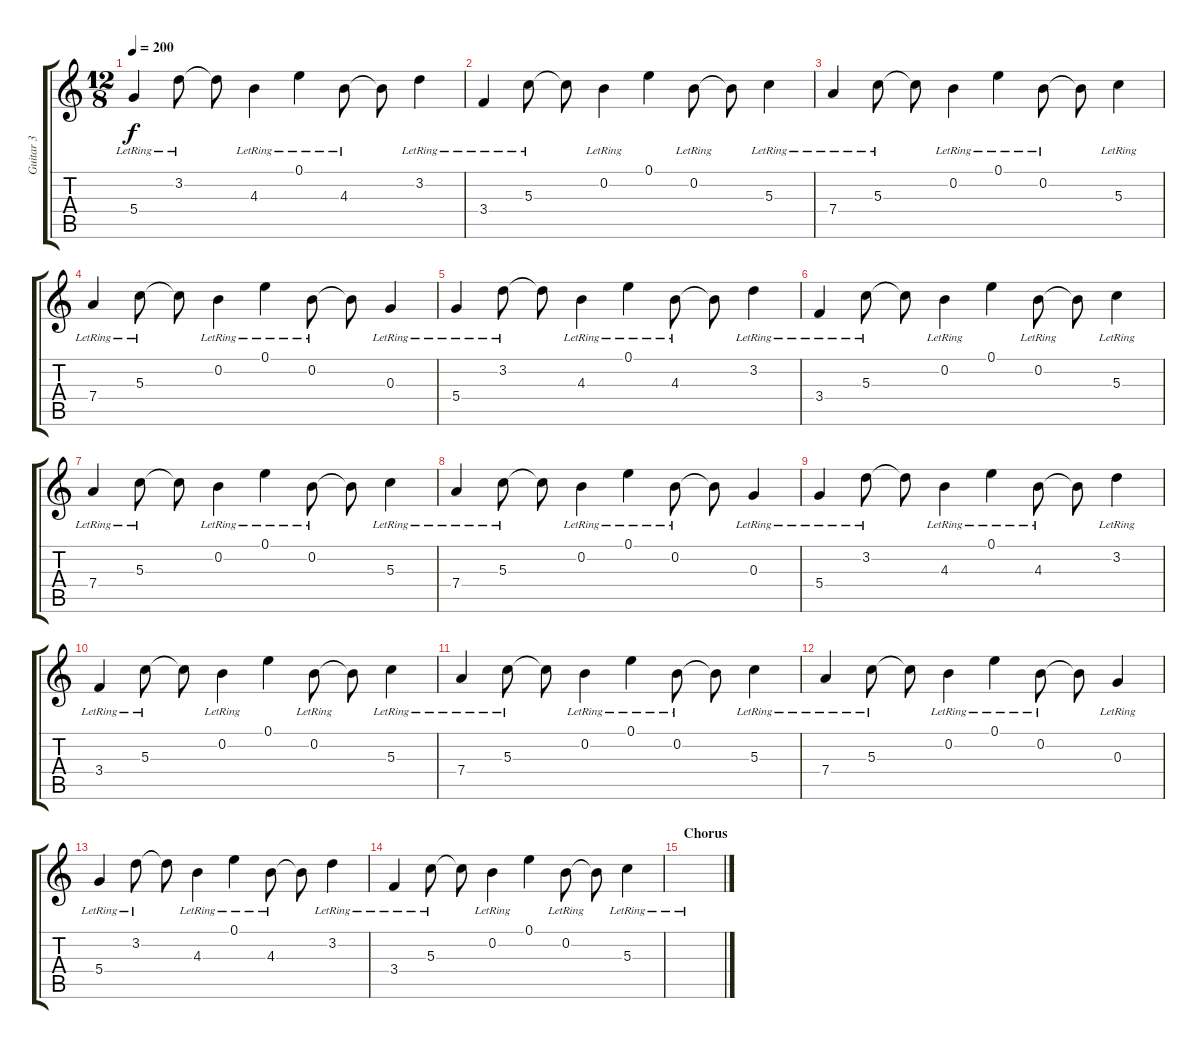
\track ("Guitar 3" "Guitar 3") {instrument electricguitarclean}
\staff {score tabs}
\tuning (E4 B3 G3 D3 A2 D2) {hide}
\ts (12 8)
\tempo 200
\clef g2
\ks c
5.4{lr}.4{dy f} 3.2{lr}.8 3.2{t}.8 4.3{lr}.4 0.1{lr}.4 4.3{lr}.8 4.3{t}.8 3.2{lr}.4 |
3.4{lr}.4 5.3{lr}.8 5.3{t}.8 0.2{lr}.4 0.1.4 0.2{lr}.8 0.2{t}.8 5.3{lr}.4 |
7.4{lr}.4 5.3{lr}.8 5.3{t}.8 0.2{lr}.4 0.1{lr}.4 0.2{lr}.8 0.2{t}.8 5.3{lr}.4 |
7.4{lr}.4 5.3{lr}.8 5.3{t}.8 0.2{lr}.4 0.1{lr}.4 0.2{lr}.8 0.2{t}.8 0.3{lr}.4 |
5.4{lr}.4 3.2{lr}.8 3.2{t}.8 4.3{lr}.4 0.1{lr}.4 4.3{lr}.8 4.3{t}.8 3.2{lr}.4 |
3.4{lr}.4 5.3{lr}.8 5.3{t}.8 0.2{lr}.4 0.1.4 0.2{lr}.8 0.2{t}.8 5.3{lr}.4 |
7.4{lr}.4 5.3{lr}.8 5.3{t}.8 0.2{lr}.4 0.1{lr}.4 0.2{lr}.8 0.2{t}.8 5.3{lr}.4 |
7.4{lr}.4 5.3{lr}.8 5.3{t}.8 0.2{lr}.4 0.1{lr}.4 0.2{lr}.8 0.2{t}.8 0.3{lr}.4 |
5.4{lr}.4 3.2{lr}.8 3.2{t}.8 4.3{lr}.4 0.1{lr}.4 4.3{lr}.8 4.3{t}.8 3.2{lr}.4 |
3.4{lr}.4 5.3{lr}.8 5.3{t}.8 0.2{lr}.4 0.1.4 0.2{lr}.8 0.2{t}.8 5.3{lr}.4 |
7.4{lr}.4 5.3{lr}.8 5.3{t}.8 0.2{lr}.4 0.1{lr}.4 0.2{lr}.8 0.2{t}.8 5.3{lr}.4 |
7.4{lr}.4 5.3{lr}.8 5.3{t}.8 0.2{lr}.4 0.1{lr}.4 0.2{lr}.8 0.2{t}.8 0.3{lr}.4 |
5.4{lr}.4 3.2{lr}.8 3.2{t}.8 4.3{lr}.4 0.1{lr}.4 4.3{lr}.8 4.3{t}.8 3.2{lr}.4 |
3.4{lr}.4 5.3{lr}.8 5.3{t}.8 0.2{lr}.4 0.1.4 0.2{lr}.8 0.2{t}.8 5.3{lr}.4 |
\section ("" "Chorus")
